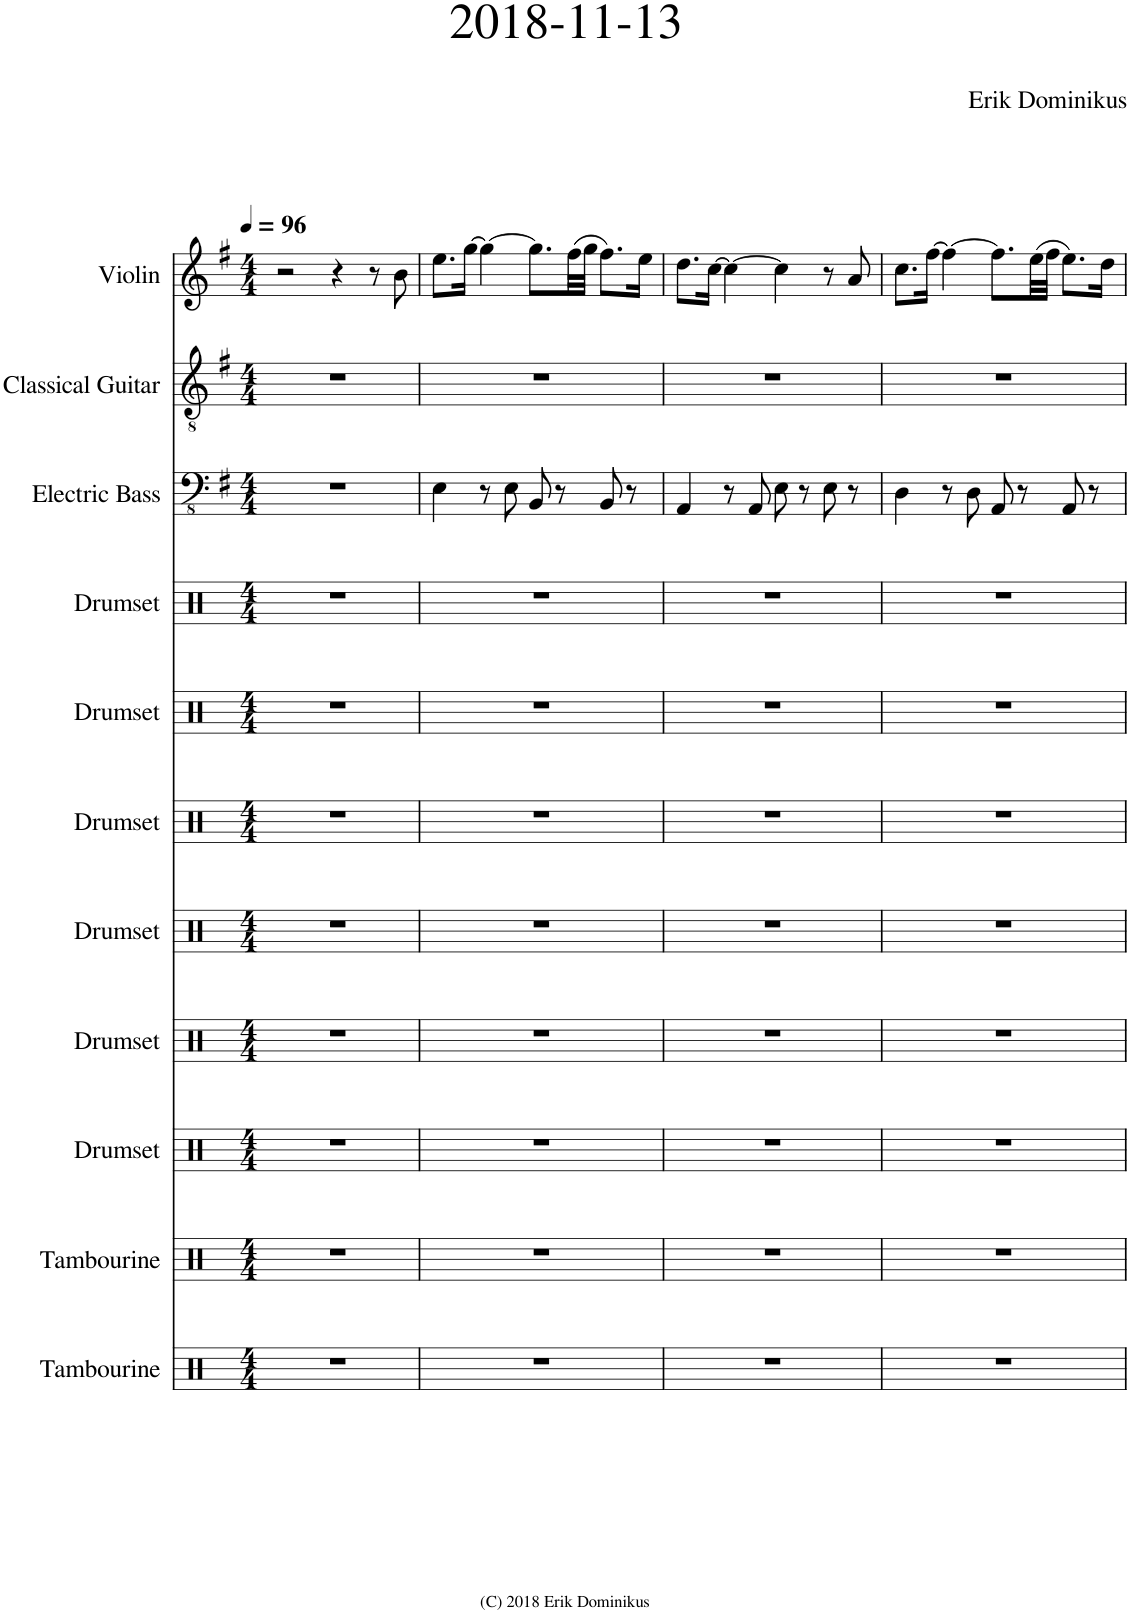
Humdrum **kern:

**kern	**kern	**kern	**kern	**kern	**kern	**kern	**kern	**kern	**kern	**kern
*part11	*part10	*part9	*part8	*part7	*part6	*part5	*part4	*part3	*part2	*part1
*staff11	*staff10	*staff9	*staff8	*staff7	*staff6	*staff5	*staff4	*staff3	*staff2	*staff1
*I"Tambourine	*I"Tambourine	*I"Drumset	*I"Drumset	*I"Drumset	*I"Drumset	*I"Drumset	*I"Drumset	*I"Electric Bass	*I"Classical Guitar	*I"Violin
*I'Tamb.	*I'Tamb.	*I'Drs.	*I'Drs.	*I'Drs.	*I'Drs.	*I'Drs.	*I'Drs.	*I'El. B.	*I'Guit.	*I'Vln.
*clefX	*clefX	*clefX	*clefX	*clefX	*clefX	*clefX	*clefX	*clefFv4	*clefGv2	*clefG2
*k[]	*k[]	*k[]	*k[]	*k[]	*k[]	*k[]	*k[]	*k[f#]	*k[f#]	*k[f#]
*M4/4	*M4/4	*M4/4	*M4/4	*M4/4	*M4/4	*M4/4	*M4/4	*M4/4	*M4/4	*M4/4
*MM96	*MM96	*MM96	*MM96	*MM96	*MM96	*MM96	*MM96	*MM96	*MM96	*MM96
=1	=1	=1	=1	=1	=1	=1	=1	=1	=1	=1
1r	1r	1r	1r	1r	1r	1r	1r	1r	1r	2r
.	.	.	.	.	.	.	.	.	.	4r
.	.	.	.	.	.	.	.	.	.	8r
.	.	.	.	.	.	.	.	.	.	8b\
=2	=2	=2	=2	=2	=2	=2	=2	=2	=2	=2
1r	1r	1r	1r	1r	1r	1r	1r	4EE\	1r	8.ee\L
.	.	.	.	.	.	.	.	.	.	[16gg\Jk
.	.	.	.	.	.	.	.	8r	.	4gg\_
.	.	.	.	.	.	.	.	8EE\	.	.
.	.	.	.	.	.	.	.	8BBB/	.	8.gg\L]
.	.	.	.	.	.	.	.	8r	.	.
.	.	.	.	.	.	.	.	.	.	(32ff#\LL
.	.	.	.	.	.	.	.	.	.	32gg\JJJ
.	.	.	.	.	.	.	.	8BBB/	.	8.ff#\L)
.	.	.	.	.	.	.	.	8r	.	.
.	.	.	.	.	.	.	.	.	.	16ee\Jk
=3	=3	=3	=3	=3	=3	=3	=3	=3	=3	=3
1r	1r	1r	1r	1r	1r	1r	1r	4AAA/	1r	8.dd\L
.	.	.	.	.	.	.	.	.	.	[16cc\Jk
.	.	.	.	.	.	.	.	8r	.	4cc\_
.	.	.	.	.	.	.	.	8AAA/	.	.
.	.	.	.	.	.	.	.	8EE\	.	4cc\]
.	.	.	.	.	.	.	.	8r	.	.
.	.	.	.	.	.	.	.	8EE\	.	8r
.	.	.	.	.	.	.	.	8r	.	8a/
=4	=4	=4	=4	=4	=4	=4	=4	=4	=4	=4
1r	1r	1r	1r	1r	1r	1r	1r	4DD\	1r	8.cc\L
.	.	.	.	.	.	.	.	.	.	[16ff#\Jk
.	.	.	.	.	.	.	.	8r	.	4ff#\_
.	.	.	.	.	.	.	.	8DD\	.	.
.	.	.	.	.	.	.	.	8AAA/	.	8.ff#\L]
.	.	.	.	.	.	.	.	8r	.	.
.	.	.	.	.	.	.	.	.	.	(32ee\LL
.	.	.	.	.	.	.	.	.	.	32ff#\JJJ
.	.	.	.	.	.	.	.	8AAA/	.	8.ee\L)
.	.	.	.	.	.	.	.	8r	.	.
.	.	.	.	.	.	.	.	.	.	16dd\Jk
=	=	=	=	=	=	=	=	=	=	=
*-	*-	*-	*-	*-	*-	*-	*-	*-	*-	*-
